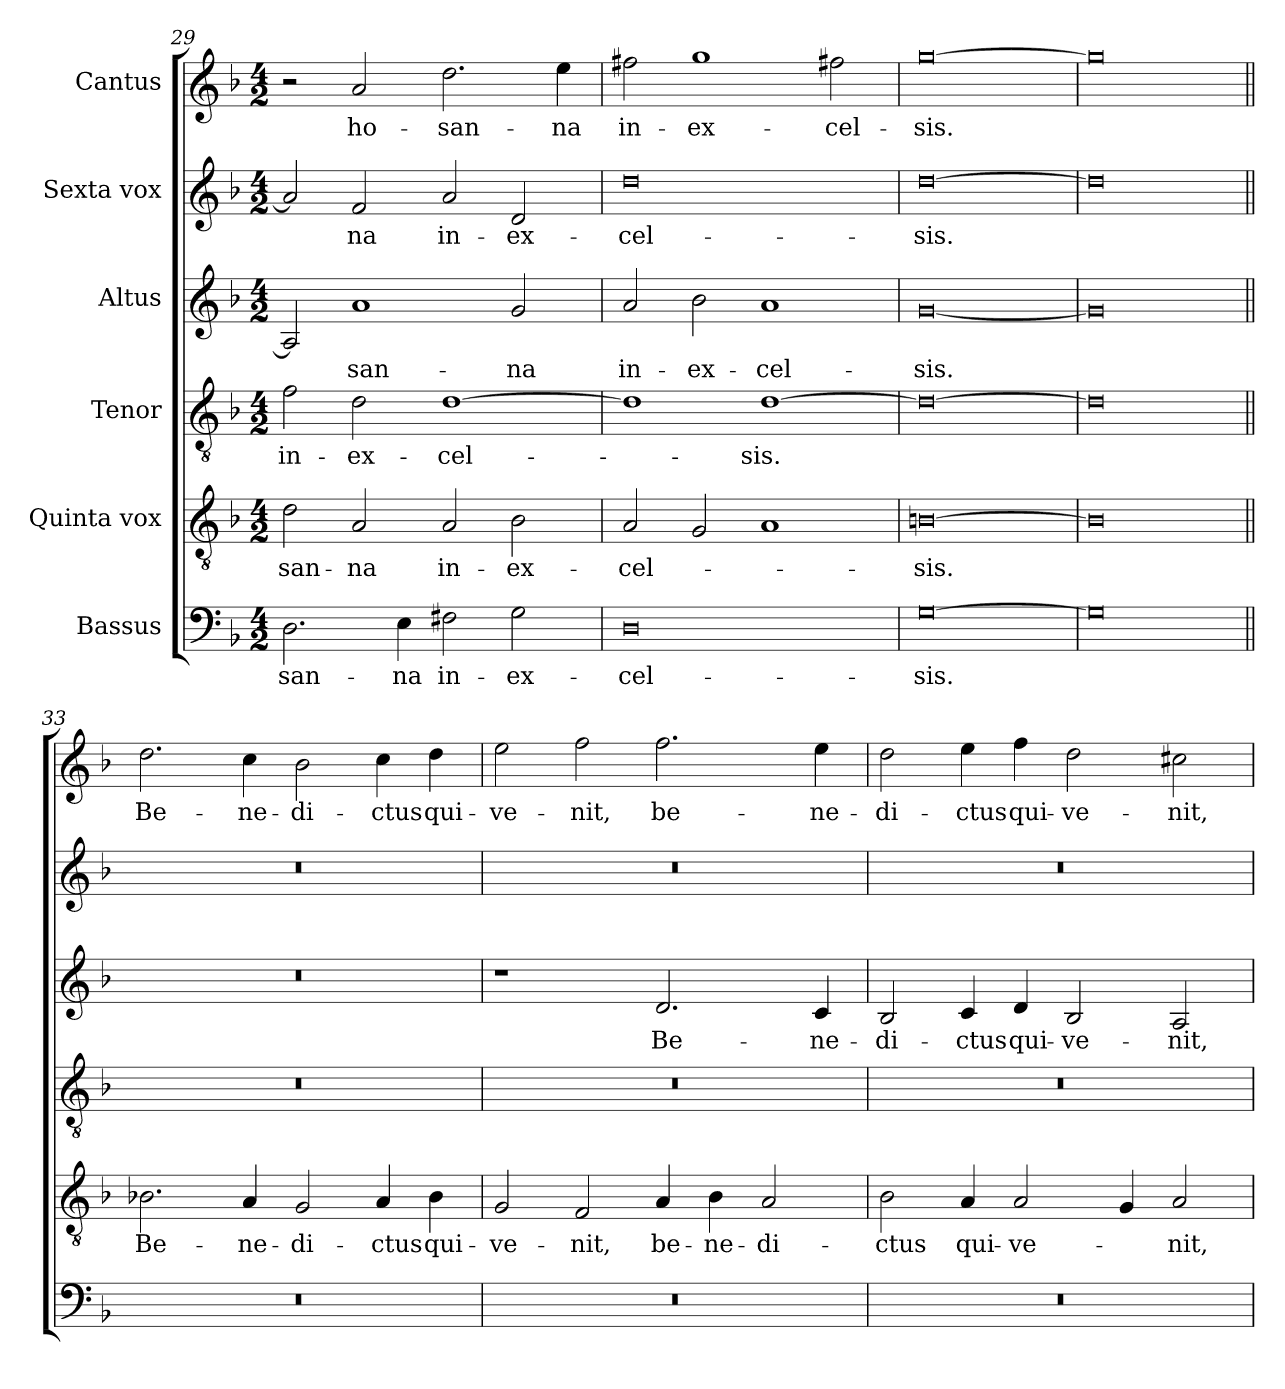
**kern	**text	**kern	**text	**kern	**text	**kern	**text	**kern	**text	**kern	**text
*part6	*part6	*part5	*part5	*part4	*part4	*part3	*part3	*part2	*part2	*part1	*part1
*staff6	*staff6	*staff5	*staff5	*staff4	*staff4	*staff3	*staff3	*staff2	*staff2	*staff1	*staff1
*I"Bassus	*	*I"Quinta vox	*	*I"Tenor	*	*I"Altus	*	*I"Sexta vox	*	*I"Cantus	*
*clefF4	*	*clefGv2	*	*clefGv2	*	*clefG2	*	*clefG2	*	*clefG2	*
*k[b-]	*	*k[b-]	*	*k[b-]	*	*k[b-]	*	*k[b-]	*	*k[b-]	*
*M4/2	*	*M4/2	*	*M4/2	*	*M4/2	*	*M4/2	*	*M4/2	*
=29	=29	=29	=29	=29	=29	=29	=29	=29	=29	=29	=29
2.D\	-san-	2d\	-san-	2f\	in-	2A/]	.	2a/]	.	2r	.
.	.	2A/	-na	2d\	ex-	1a/	-san-	2f/	-na	2a/	ho-
4E\	-na	.	.	.	.	.	.	.	.	.	.
2F#X\	in-	2A/	in-	[1d\	-cel-	.	.	2a/	in-	2.dd\	-san-
2G\	ex-	2B-\	ex-	.	.	2g/	-na	2d/	ex-	.	.
.	.	.	.	.	.	.	.	.	.	4ee\	-na
=30	=30	=30	=30	=30	=30	=30	=30	=30	=30	=30	=30
0D\	-cel-	2A/	-cel-	1d\]	.	2a/	in-	0dd\	-cel-	2ff#X\	in-
.	.	2G/	.	.	.	2b-\	ex-	.	.	1gg\	ex-
.	.	1A/	.	[1d\	-sis.	1a/	-cel-	.	.	.	.
.	.	.	.	.	.	.	.	.	.	2ff#X\	-cel-
=31	=31	=31	=31	=31	=31	=31	=31	=31	=31	=31	=31
[0G\	-sis.	[0Bn\	-sis.	0d\_	.	[0g/	-sis.	[0dd\	-sis.	[0gg\	-sis.
=32	=32	=32	=32	=32	=32	=32	=32	=32	=32	=32	=32
0G\]	.	0Bn\]	.	0d\]	.	0g/]	.	0dd\]	.	0gg\]	.
=33||	=33||	=33||	=33||	=33||	=33||	=33||	=33||	=33||	=33||	=33||	=33||
0r	.	2.B-X\	Be-	0r	.	0r	.	0r	.	2.dd\	Be-
.	.	4A/	-ne-	.	.	.	.	.	.	4cc\	-ne-
.	.	2G/	-di-	.	.	.	.	.	.	2b-\	-di-
.	.	4A/	-ctus	.	.	.	.	.	.	4cc\	-ctus
.	.	4B-\	qui-	.	.	.	.	.	.	4dd\	qui-
=34	=34	=34	=34	=34	=34	=34	=34	=34	=34	=34	=34
0r	.	2G/	ve-	0r	.	1r	.	0r	.	2ee\	ve-
.	.	2F/	-nit,	.	.	.	.	.	.	2ff\	-nit,
.	.	4A/	be-	.	.	2.d/	Be-	.	.	2.ff\	be-
.	.	4B-\	-ne-	.	.	.	.	.	.	.	.
.	.	2A/	-di-	.	.	.	.	.	.	.	.
.	.	.	.	.	.	4c/	-ne-	.	.	4ee\	-ne-
=35	=35	=35	=35	=35	=35	=35	=35	=35	=35	=35	=35
0r	.	2B-\	-ctus	0r	.	2B-/	-di-	0r	.	2dd\	-di-
.	.	4A/	qui-	.	.	4c/	-ctus	.	.	4ee\	-ctus
.	.	2A/	ve-	.	.	4d/	qui-	.	.	4ff\	qui-
.	.	.	.	.	.	2B-/	ve-	.	.	2dd\	ve-
.	.	4G/	.	.	.	.	.	.	.	.	.
.	.	2A/	-nit,	.	.	2A/	-nit,	.	.	2cc#X\	-nit,
=	=	=	=	=	=	=	=	=	=	=	=
*-	*-	*-	*-	*-	*-	*-	*-	*-	*-	*-	*-
